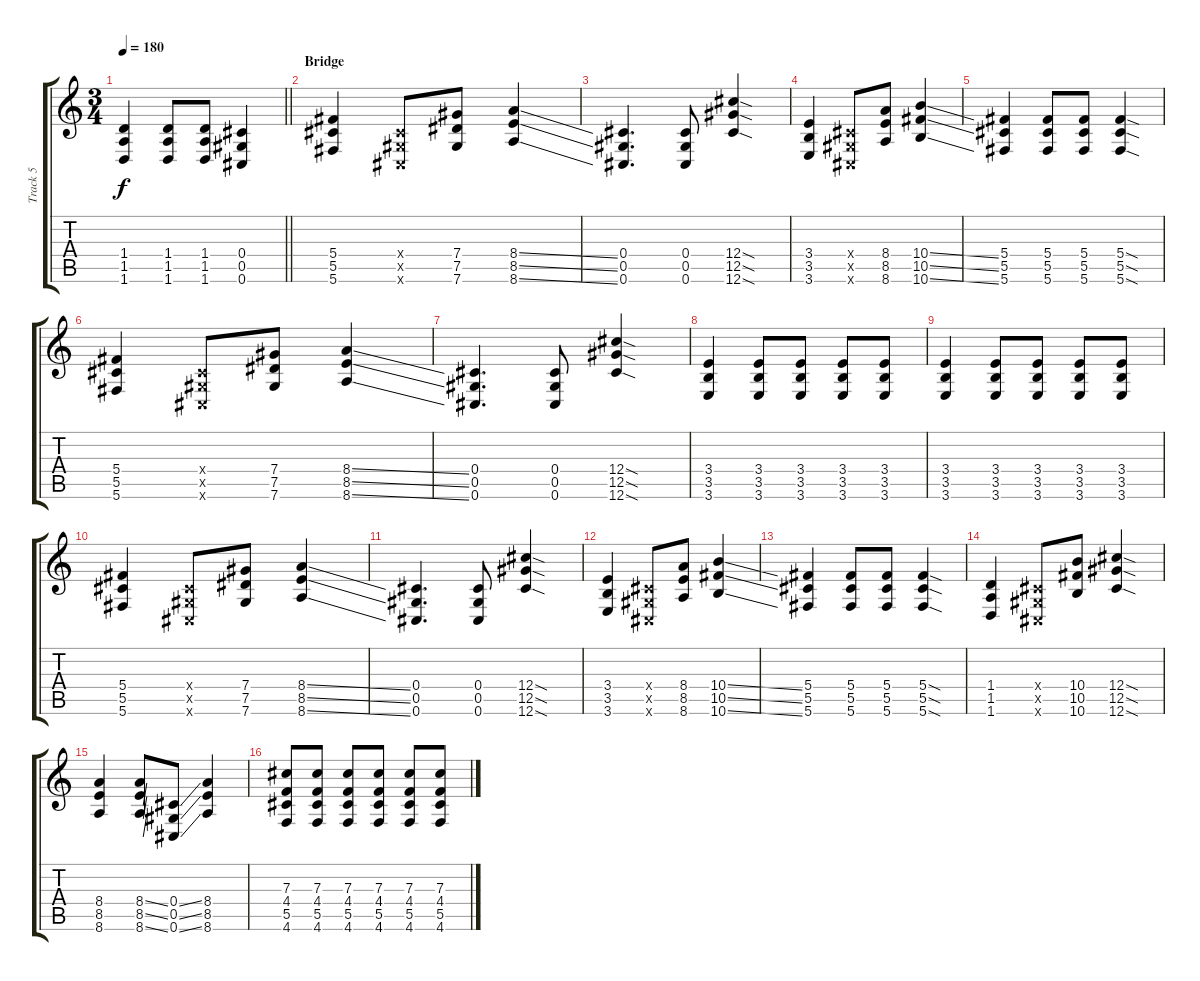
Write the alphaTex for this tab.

\track ("Track 5" "Track 5") {instrument distortionguitar}
\staff {score tabs}
\tuning (Eb4 Bb3 Gb3 Db3 Ab2 Db2) {hide}
\ts (3 4)
\tempo 180
\clef g2
\barLineRight lightlight
\ks c
(1.4 1.5 1.6).4{dy f} (1.4 1.5 1.6).8 (1.4 1.5 1.6).8 (0.4 0.5 0.6).4 |
\section ("" "Bridge")
(5.4 5.5 5.6).4 (0.4{x} 0.5{x} 0.6{x}).8 (7.4 7.5 7.6).8 (8.4{ss} 8.5{ss} 8.6{ss}).4 |
(0.4 0.5 0.6).4{d} (0.4 0.5 0.6).8 (12.4{sod} 12.5{sod} 12.6{sod}).4 |
(3.4 3.5 3.6).4 (0.4{x} 0.5{x} 0.6{x}).8 (8.4 8.5 8.6).8 (10.4{ss} 10.5{ss} 10.6{ss}).4 |
(5.4 5.5 5.6).4 (5.4 5.5 5.6).8 (5.4 5.5 5.6).8 (5.4{sod} 5.5{sod} 5.6{sod}).4 |
(5.4 5.5 5.6).4 (0.4{x} 0.5{x} 0.6{x}).8 (7.4 7.5 7.6).8 (8.4{ss} 8.5{ss} 8.6{ss}).4 |
(0.4 0.5 0.6).4{d} (0.4 0.5 0.6).8 (12.4{sod} 12.5{sod} 12.6{sod}).4 |
(3.4 3.5 3.6).4 (3.4 3.5 3.6).8 (3.4 3.5 3.6).8 (3.4 3.5 3.6).8 (3.4 3.5 3.6).8 |
(3.4 3.5 3.6).4 (3.4 3.5 3.6).8 (3.4 3.5 3.6).8 (3.4 3.5 3.6).8 (3.4 3.5 3.6).8 |
(5.4 5.5 5.6).4 (0.4{x} 0.5{x} 0.6{x}).8 (7.4 7.5 7.6).8 (8.4{ss} 8.5{ss} 8.6{ss}).4 |
(0.4 0.5 0.6).4{d} (0.4 0.5 0.6).8 (12.4{sod} 12.5{sod} 12.6{sod}).4 |
(3.4 3.5 3.6).4 (0.4{x} 0.5{x} 0.6{x}).8 (8.4 8.5 8.6).8 (10.4{ss} 10.5{ss} 10.6{ss}).4 |
(5.4 5.5 5.6).4 (5.4 5.5 5.6).8 (5.4 5.5 5.6).8 (5.4{sod} 5.5{sod} 5.6{sod}).4 |
(1.4 1.5 1.6).4 (0.4{x} 0.5{x} 0.6{x}).8 (10.4 10.5 10.6).8 (12.4{sod} 12.5{sod} 12.6{sod}).4 |
(8.4 8.5 8.6).4 (8.4{ss} 8.5{ss} 8.6{ss}).8 (0.4{ss} 0.5{ss} 0.6{ss}).8 (8.4 8.5 8.6).4 |
(7.3 4.4 5.5 4.6).8 (7.3 4.4 5.5 4.6).8 (7.3 4.4 5.5 4.6).8 (7.3 4.4 5.5 4.6).8 (7.3 4.4 5.5 4.6).8 (7.3 4.4 5.5 4.6).8
